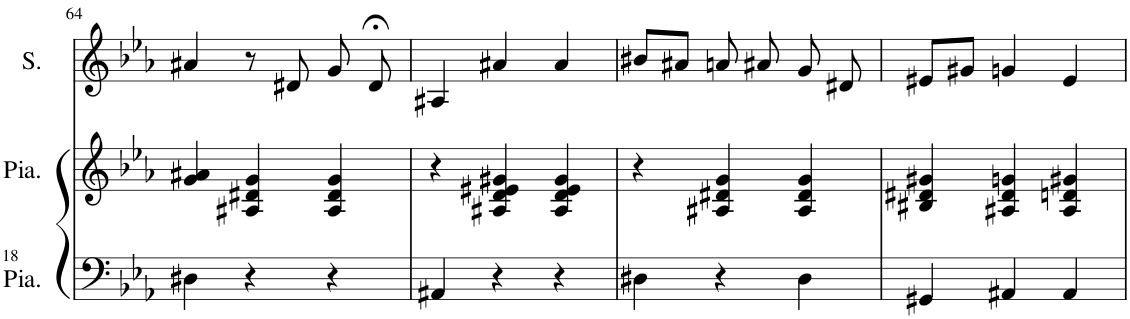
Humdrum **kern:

**kern	**kern	**kern
*part3	*part2	*part1
*staff3	*staff2	*staff1
*I"Piano	*I"Piano	*I"Soprano
*I'Pia.	*I'Pia.	*I'S.
!!LO:PB:g=z
*clefF4	*clefG2	*clefG2
*k[b-e-a-]	*k[b-e-a-]	*k[b-e-a-]
*M3/4	*M3/4	*M3/4
=64	=64	=64
4D#X\	4g/ 4a#X/	4a#X/
4r	4A#X/ 4d#X/ 4g/	8r
.	.	8d#X/
4r	4A#/ 4d#/ 4g/	8g/
.	.	8d#;</
=65	=65	=65
4AA#X/	4r	4A#X/
4r	4A#X/ 4d/ 4e#X/ 4g#X/	4a#X/
4r	4A#/ 4d/ 4e#/ 4g#/	4a#/
=66	=66	=66
4D#X\	4r	8b#X/L
.	.	8a#X/J
4r	4A#X/ 4d#X/ 4g/	8an/
.	.	8a#X/
4D#\	4A#/ 4d#/ 4g/	8g/
.	.	8d#X/
=67	=67	=67
4GG#X/	4B#X/ 4d#X/ 4g#X/	8e#X/L
.	.	8g#X/J
4AA#X/	4A#X/ 4d#/ 4gn/	4gn/
4AA#/	4A#/ 4dn/ 4g#X/	4e#/
=	=	=
*-	*-	*-
